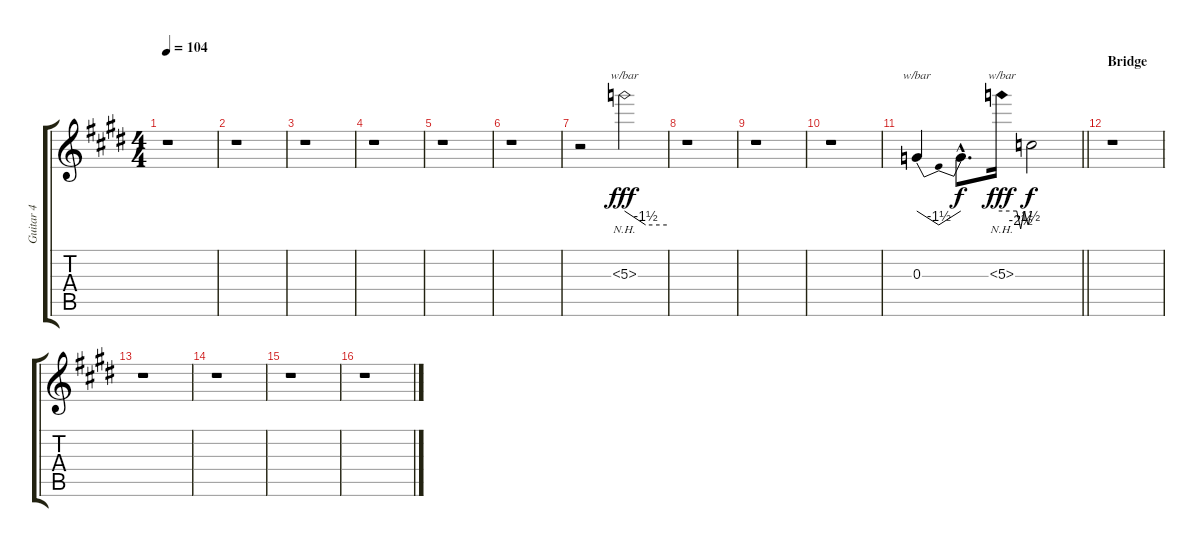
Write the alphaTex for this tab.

\track ("Guitar 4" "Guitar 4") {instrument distortionguitar}
\staff {score tabs}
\tuning (E4 B3 G3 D3 A2 E2) {hide}
\ts (4 4)
\tempo 104
\clef g2
\ks e
r.1{dy f} |
r.1 |
r.1 |
r.1 |
r.1 |
r.1 |
r.2 5.3{nh}.2{tbe (custom default 0 0 30 -6 60 -6) dy fff volume 0} |
r.1{volume 16} |
r.1 |
r.1 |
\barLineRight lightlight
0.3.4{tbe (dip default 0 0 30 -6 60 0)} 0.3{hac t}.8{d dy f} 5.3{nh}.16{tbe (custom default 0 0 30 0 38 -10 45 0 53 -6 60 0) dy fff volume 0} 5.3{t}.2{dy f} |
\section ("" "Bridge")
r.1{volume 16} |
r.1 |
r.1 |
r.1 |
r.1
